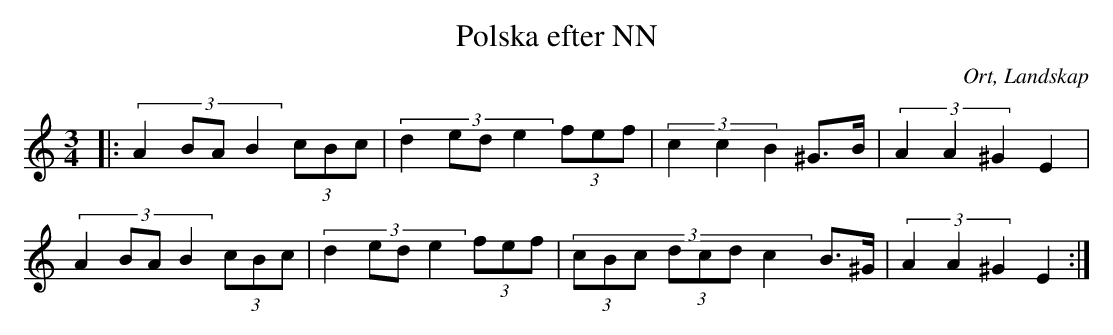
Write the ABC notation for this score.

X:1
T:Polska efter NN
O:Ort, Landskap
M:3/4
L:1/8
K:C
|: (3:2:4 A2 BA B2 (3cBc| (3:2:4 d2 ed e2 (3fef|(3:2:3 c2 c2 B2 ^G>B|(3:2:3 A2 A2 ^G2 E2|
(3:2:4 A2 BA B2 (3cBc| (3:2:4 d2 ed e2 (3fef|(3:4:7 (3cBc (3dcd c2 B>^G|(3:2:3 A2 A2 ^G2 E2:|
